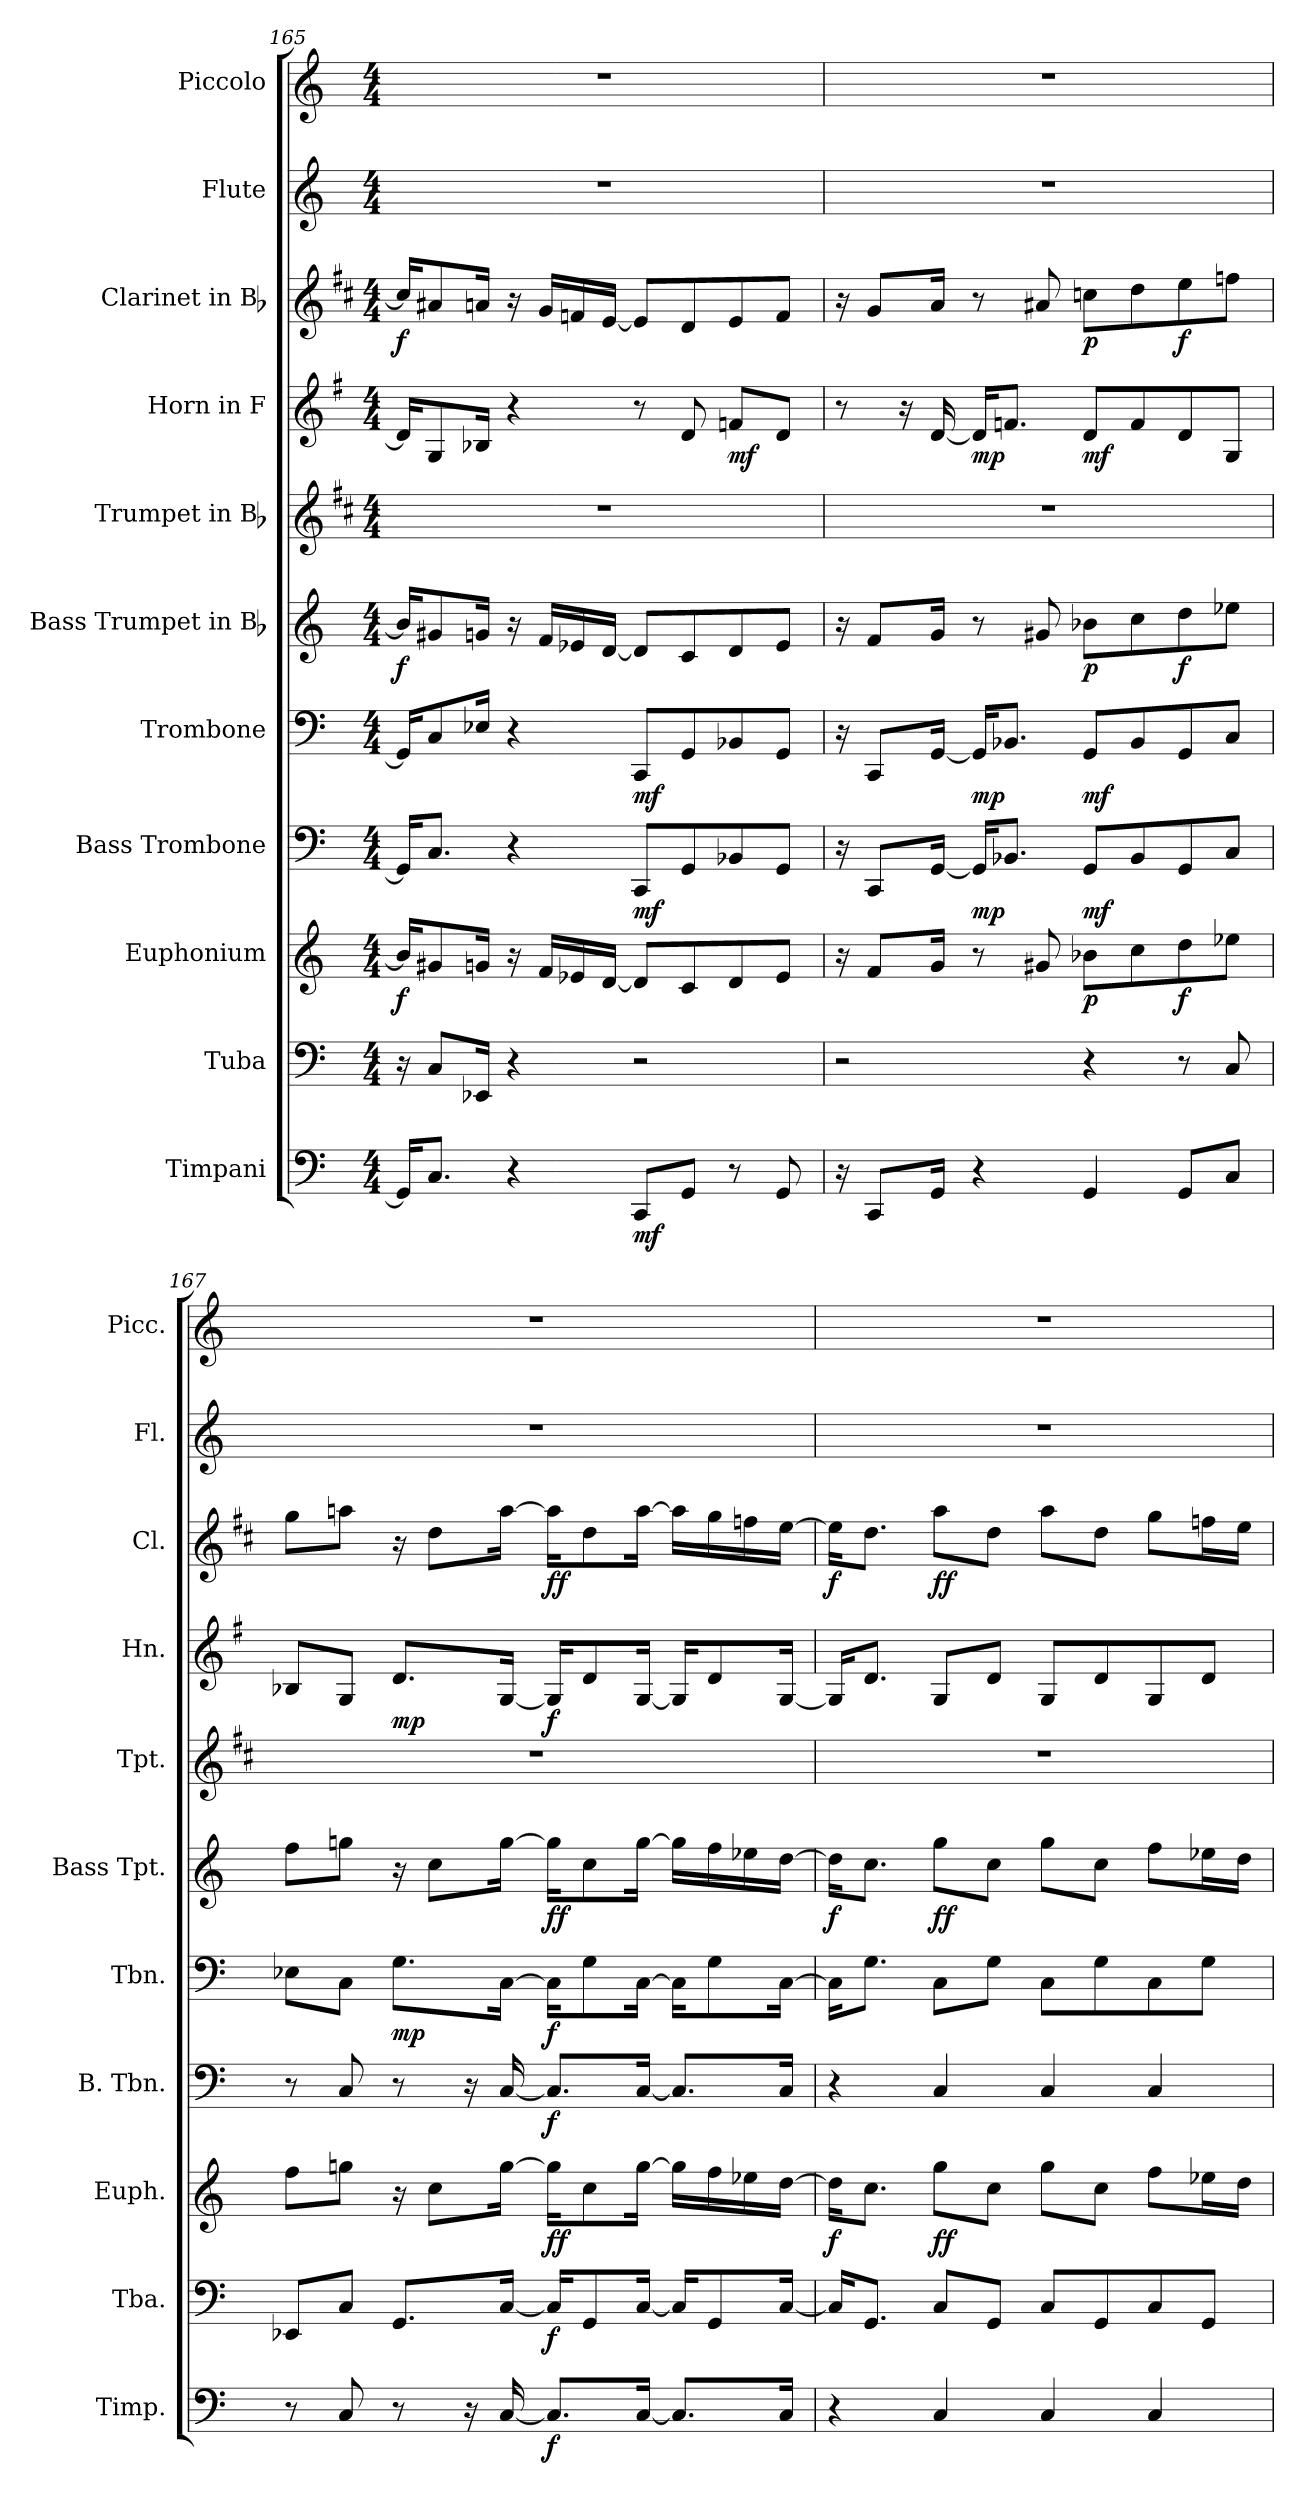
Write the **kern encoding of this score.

**kern	**dynam	**kern	**dynam	**kern	**dynam	**kern	**dynam	**kern	**dynam	**kern	**dynam	**kern	**kern	**dynam	**kern	**dynam	**kern	**kern
*part11	*part11	*part10	*part10	*part9	*part9	*part8	*part8	*part7	*part7	*part6	*part6	*part5	*part4	*part4	*part3	*part3	*part2	*part1
*staff11	*staff11	*staff10	*staff10	*staff9	*staff9	*staff8	*staff8	*staff7	*staff7	*staff6	*staff6	*staff5	*staff4	*staff4	*staff3	*staff3	*staff2	*staff1
*I"Timpani	*	*I"Tuba	*	*I"Euphonium	*	*I"Bass Trombone	*	*I"Trombone	*	*I"Bass Trumpet in Bb	*	*I"Trumpet in Bb	*I"Horn in F	*	*I"Clarinet in Bb	*	*I"Flute	*I"Piccolo
*I'Timp.	*	*I'Tba.	*	*I'Euph.	*	*I'B. Tbn.	*	*I'Tbn.	*	*I'Bass Tpt.	*	*I'Tpt.	*I'Hn.	*	*I'Cl.	*	*I'Fl.	*I'Picc.
*clefF4	*	*clefF4	*	*clefG2	*	*clefF4	*	*clefF4	*	*clefG2	*	*clefG2	*clefG2	*	*clefG2	*	*clefG2	*clefG2
*	*	*	*	*ITrd8c14	*	*	*	*	*	*ITrd8c14	*	*ITrd1c2	*ITrd4c7	*	*ITrd1c2	*	*	*ITrd-7c-12
*k[]	*	*k[]	*	*k[]	*	*k[]	*	*k[]	*	*k[]	*	*k[]	*k[]	*	*k[]	*	*k[]	*k[]
*C:	*	*C:	*	*C:	*	*C:	*	*C:	*	*C:	*	*C:	*C:	*	*C:	*	*C:	*C:
*M4/4	*	*M4/4	*	*M4/4	*	*M4/4	*	*M4/4	*	*M4/4	*	*M4/4	*M4/4	*	*M4/4	*	*M4/4	*M4/4
=165	=165	=165	=165	=165	=165	=165	=165	=165	=165	=165	=165	=165	=165	=165	=165	=165	=165	=165
16GGi/KL]	.	16r	.	16B-i/KL]	f	16GGi/KL]	.	16GGi/KL]	.	16B-i/KL]	f	1r	16Gi/KL]	.	16b-i/KL]	f	1r	1r
8.Ci/J	.	8Ci/L	.	8G#Xi/	.	8.Ci/J	.	8Ci/	.	8G#Xi/	.	.	8Ci/	.	8g#Xi/	.	.	.
.	.	16EE-Xi/Jk	.	16Gni/Jk	.	.	.	16E-Xi/Jk	.	16Gni/Jk	.	.	16E-Xi/Jk	.	16gni/Jk	.	.	.
4r	.	4r	.	16r	.	4r	.	4r	.	16r	.	.	4r	.	16r	.	.	.
.	.	.	.	16Fi/LL	.	.	.	.	.	16Fi/LL	.	.	.	.	16fi/LL	.	.	.
.	.	.	.	16E-Xi/	.	.	.	.	.	16E-Xi/	.	.	.	.	16e-Xi/	.	.	.
.	.	.	.	[16Di/JJ	.	.	.	.	.	[16Di/JJ	.	.	.	.	[16di/JJ	.	.	.
8CCi/L	mf	2r	.	8Di/L]	.	8CCi/L	mf	8CCi/L	mf	8Di/L]	.	.	8r	.	8di/L]	.	.	.
8GGi/J	.	.	.	8Ci/	.	8GGi/	.	8GGi/	.	8Ci/	.	.	8Gi/	.	8ci/	.	.	.
8r	.	.	.	8Di/	.	8BB-Xi/	.	8BB-Xi/	.	8Di/	.	.	8B-Xi/L	mf	8di/	.	.	.
8GGi/	.	.	.	8E-i/J	.	8GGi/J	.	8GGi/J	.	8E-i/J	.	.	8Gi/J	.	8e-i/J	.	.	.
=166	=166	=166	=166	=166	=166	=166	=166	=166	=166	=166	=166	=166	=166	=166	=166	=166	=166	=166
16r	.	2r	.	16r	.	16r	.	16r	.	16r	.	1r	8r	.	16r	.	1r	1r
8CCi/L	.	.	.	8Fi/L	.	8CCi/L	.	8CCi/L	.	8Fi/L	.	.	.	.	8fi/L	.	.	.
.	.	.	.	.	.	.	.	.	.	.	.	.	16r	.	.	.	.	.
16GGi/Jk	.	.	.	16Gi/Jk	.	[16GGi/Jk	.	[16GGi/Jk	.	16Gi/Jk	.	.	[16Gi/	.	16gi/Jk	.	.	.
4r	.	.	.	8r	.	16GGi/KL]	mp	16GGi/KL]	mp	8r	.	.	16Gi/KL]	mp	8r	.	.	.
.	.	.	.	.	.	8.BB-Xi/J	.	8.BB-Xi/J	.	.	.	.	8.B-Xi/J	.	.	.	.	.
.	.	.	.	8G#Xi/	.	.	.	.	.	8G#Xi/	.	.	.	.	8g#Xi/	.	.	.
4GGi/	.	4r	.	8B-Xi\L	p	8GGi/L	mf	8GGi/L	mf	8B-Xi\L	p	.	8Gi/L	mf	8b-Xi\L	p	.	.
.	.	.	.	8ci\	.	8BB-i/	.	8BB-i/	.	8ci\	.	.	8B-i/	.	8cci\	.	.	.
8GGi/L	.	8r	.	8di\	f	8GGi/	.	8GGi/	.	8di\	f	.	8Gi/	.	8ddi\	f	.	.
8Ci/J	.	8Ci/	.	8e-Xi\J	.	8Ci/J	.	8Ci/J	.	8e-Xi\J	.	.	8Ci/J	.	8ee-Xi\J	.	.	.
=167	=167	=167	=167	=167	=167	=167	=167	=167	=167	=167	=167	=167	=167	=167	=167	=167	=167	=167
8r	.	8EE-Xi/L	.	8fi\L	.	8r	.	8E-Xi\L	.	8fi\L	.	1r	8E-Xi/L	.	8ffi\L	.	1r	1r
8Ci/	.	8Ci/J	.	8gni\J	.	8Ci/	.	8Ci\J	.	8gni\J	.	.	8Ci/J	.	8ggni\J	.	.	.
8r	.	8.GGi/L	.	16r	.	8r	.	8.Gi\L	mp	16r	.	.	8.Gi/L	mp	16r	.	.	.
.	.	.	.	8ci\L	.	.	.	.	.	8ci\L	.	.	.	.	8cci\L	.	.	.
16r	.	.	.	.	.	16r	.	.	.	.	.	.	.	.	.	.	.	.
[16Ci/	.	[16Ci/Jk	.	[16gi\Jk	.	[16Ci/	.	[16Ci\Jk	.	[16gi\Jk	.	.	[16Ci/Jk	.	[16ggi\Jk	.	.	.
8.Ci/L]	f	16Ci/KL]	f	16gi\KL]	ff	8.Ci/L]	f	16Ci\KL]	f	16gi\KL]	ff	.	16Ci/KL]	f	16ggi\KL]	ff	.	.
.	.	8GGi/	.	8ci\	.	.	.	8Gi\	.	8ci\	.	.	8Gi/	.	8cci\	.	.	.
[16Ci/Jk	.	[16Ci/Jk	.	[16gi\Jk	.	[16Ci/Jk	.	[16Ci\Jk	.	[16gi\Jk	.	.	[16Ci/Jk	.	[16ggi\Jk	.	.	.
8.Ci/L]	.	16Ci/KL]	.	16gi\LL]	.	8.Ci/L]	.	16Ci\KL]	.	16gi\LL]	.	.	16Ci/KL]	.	16ggi\LL]	.	.	.
.	.	8GGi/	.	16fi\	.	.	.	8Gi\	.	16fi\	.	.	8Gi/	.	16ffi\	.	.	.
.	.	.	.	16e-Xi\	.	.	.	.	.	16e-Xi\	.	.	.	.	16ee-Xi\	.	.	.
16Ci/Jk	.	[16Ci/Jk	.	[16di\JJ	.	16Ci/Jk	.	[16Ci\Jk	.	[16di\JJ	.	.	[16Ci/Jk	.	[16ddi\JJ	.	.	.
=168	=168	=168	=168	=168	=168	=168	=168	=168	=168	=168	=168	=168	=168	=168	=168	=168	=168	=168
4r	.	16Ci/KL]	.	16di\KL]	f	4r	.	16Ci\KL]	.	16di\KL]	f	1r	16Ci/KL]	.	16ddi\KL]	f	1r	1r
.	.	8.GGi/J	.	8.ci\J	.	.	.	8.Gi\J	.	8.ci\J	.	.	8.Gi/J	.	8.cci\J	.	.	.
4Ci/	.	8Ci/L	.	8gi\L	ff	4Ci/	.	8Ci\L	.	8gi\L	ff	.	8Ci/L	.	8ggi\L	ff	.	.
.	.	8GGi/J	.	8ci\J	.	.	.	8Gi\J	.	8ci\J	.	.	8Gi/J	.	8cci\J	.	.	.
4Ci/	.	8Ci/L	.	8gi\L	.	4Ci/	.	8Ci\L	.	8gi\L	.	.	8Ci/L	.	8ggi\L	.	.	.
.	.	8GGi/	.	8ci\J	.	.	.	8Gi\	.	8ci\J	.	.	8Gi/	.	8cci\J	.	.	.
4Ci/	.	8Ci/	.	8fi\L	.	4Ci/	.	8Ci\	.	8fi\L	.	.	8Ci/	.	8ffi\L	.	.	.
.	.	8GGi/J	.	16e-Xi\L	.	.	.	8Gi\J	.	16e-Xi\L	.	.	8Gi/J	.	16ee-Xi\L	.	.	.
.	.	.	.	16di\JJ	.	.	.	.	.	16di\JJ	.	.	.	.	16ddi\JJ	.	.	.
=	=	=	=	=	=	=	=	=	=	=	=	=	=	=	=	=	=	=
*-	*-	*-	*-	*-	*-	*-	*-	*-	*-	*-	*-	*-	*-	*-	*-	*-	*-	*-
